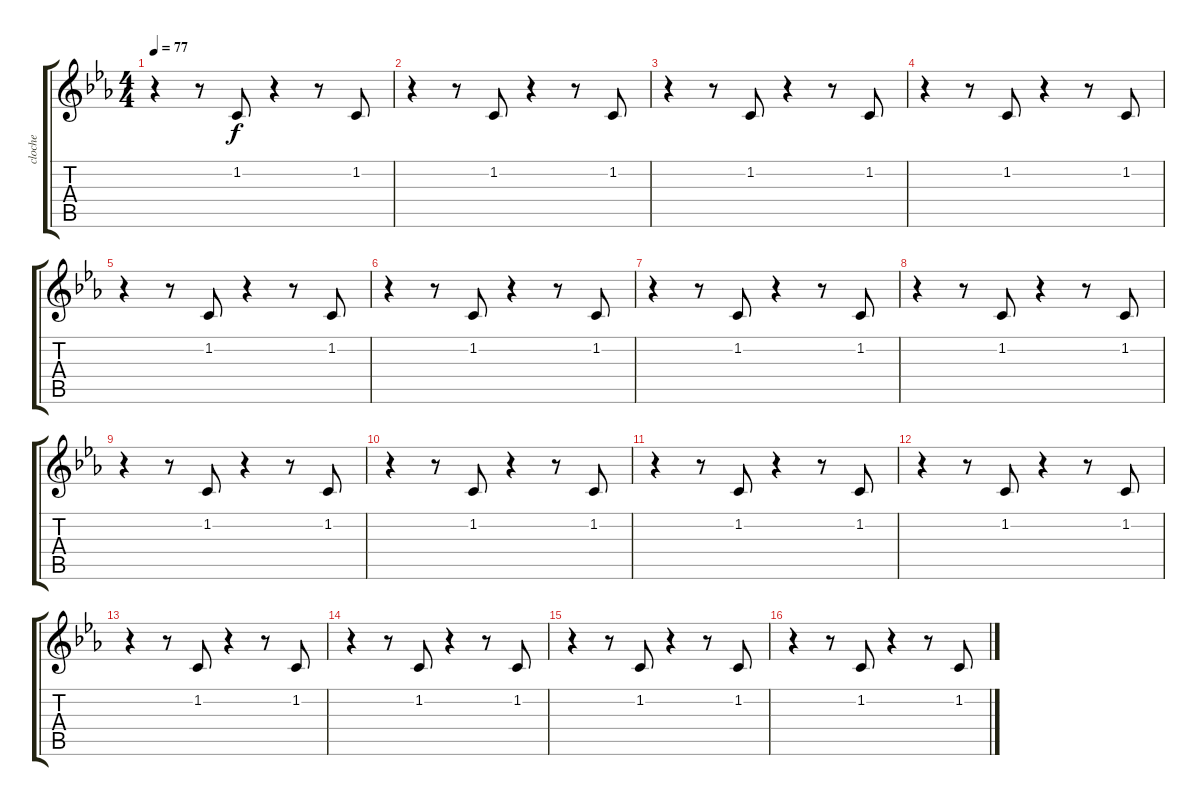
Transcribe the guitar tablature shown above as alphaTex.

\track ("cloche" "cloche") {instrument tubularbells}
\staff {score tabs}
\tuning (E4 B3 G3 D3 A2 E2) {hide}
\ts (4 4)
\tempo 77
\clef g2
\ks cminor
r.4{dy f} r.8 1.2.8 r.4 r.8 1.2.8 |
r.4 r.8 1.2.8 r.4 r.8 1.2.8 |
r.4 r.8 1.2.8 r.4 r.8 1.2.8 |
r.4 r.8 1.2.8 r.4 r.8 1.2.8 |
r.4 r.8 1.2.8 r.4 r.8 1.2.8 |
r.4 r.8 1.2.8 r.4 r.8 1.2.8 |
r.4 r.8 1.2.8 r.4 r.8 1.2.8 |
r.4 r.8 1.2.8 r.4 r.8 1.2.8 |
r.4 r.8 1.2.8 r.4 r.8 1.2.8 |
r.4 r.8 1.2.8 r.4 r.8 1.2.8 |
r.4 r.8 1.2.8 r.4 r.8 1.2.8 |
r.4 r.8 1.2.8 r.4 r.8 1.2.8 |
r.4 r.8 1.2.8 r.4 r.8 1.2.8 |
r.4 r.8 1.2.8 r.4 r.8 1.2.8 |
r.4 r.8 1.2.8 r.4 r.8 1.2.8 |
r.4 r.8 1.2.8 r.4 r.8 1.2.8
